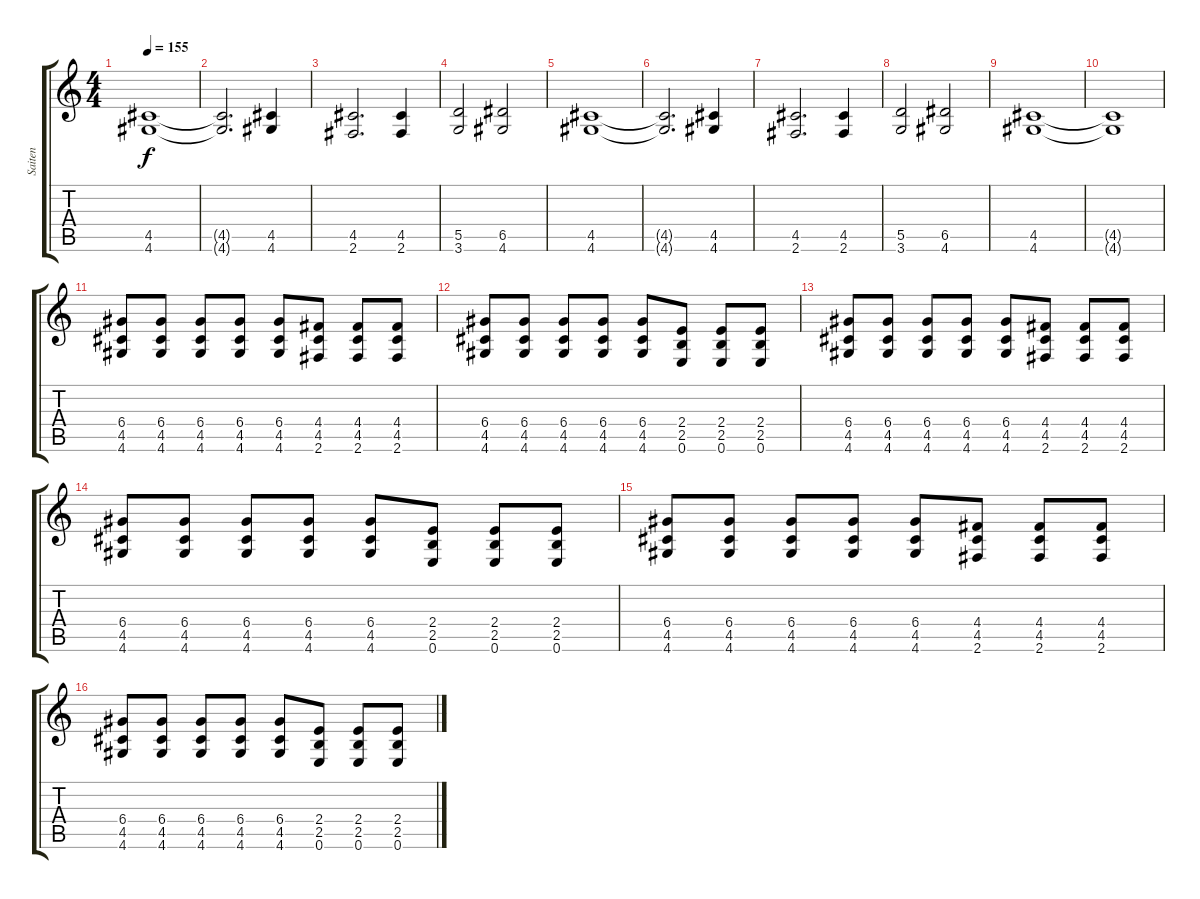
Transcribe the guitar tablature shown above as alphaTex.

\track ("Saiten" "Saiten") {instrument distortionguitar}
\staff {score tabs}
\tuning (E4 B3 G3 D3 A2 E2) {hide}
\ts (4 4)
\tempo 155
\clef g2
\ks c
(4.5 4.6).1{dy f} |
(4.5{t} 4.6{t}).2{d} (4.5 4.6).4 |
(4.5 2.6).2{d} (4.5 2.6).4 |
(5.5 3.6).2 (6.5 4.6).2 |
(4.5 4.6).1 |
(4.5{t} 4.6{t}).2{d} (4.5 4.6).4 |
(4.5 2.6).2{d} (4.5 2.6).4 |
(5.5 3.6).2 (6.5 4.6).2 |
(4.5 4.6).1 |
(4.5{t} 4.6{t}).1 |
(6.4 4.5 4.6).8 (6.4 4.5 4.6).8 (6.4 4.5 4.6).8 (6.4 4.5 4.6).8 (6.4 4.5 4.6).8 (4.4 4.5 2.6).8 (4.4 4.5 2.6).8 (4.4 4.5 2.6).8 |
(6.4 4.5 4.6).8 (6.4 4.5 4.6).8 (6.4 4.5 4.6).8 (6.4 4.5 4.6).8 (6.4 4.5 4.6).8 (2.4 2.5 0.6).8 (2.4 2.5 0.6).8 (2.4 2.5 0.6).8 |
(6.4 4.5 4.6).8 (6.4 4.5 4.6).8 (6.4 4.5 4.6).8 (6.4 4.5 4.6).8 (6.4 4.5 4.6).8 (4.4 4.5 2.6).8 (4.4 4.5 2.6).8 (4.4 4.5 2.6).8 |
(6.4 4.5 4.6).8 (6.4 4.5 4.6).8 (6.4 4.5 4.6).8 (6.4 4.5 4.6).8 (6.4 4.5 4.6).8 (2.4 2.5 0.6).8 (2.4 2.5 0.6).8 (2.4 2.5 0.6).8 |
(6.4 4.5 4.6).8 (6.4 4.5 4.6).8 (6.4 4.5 4.6).8 (6.4 4.5 4.6).8 (6.4 4.5 4.6).8 (4.4 4.5 2.6).8 (4.4 4.5 2.6).8 (4.4 4.5 2.6).8 |
(6.4 4.5 4.6).8 (6.4 4.5 4.6).8 (6.4 4.5 4.6).8 (6.4 4.5 4.6).8 (6.4 4.5 4.6).8 (2.4 2.5 0.6).8 (2.4 2.5 0.6).8 (2.4 2.5 0.6).8
